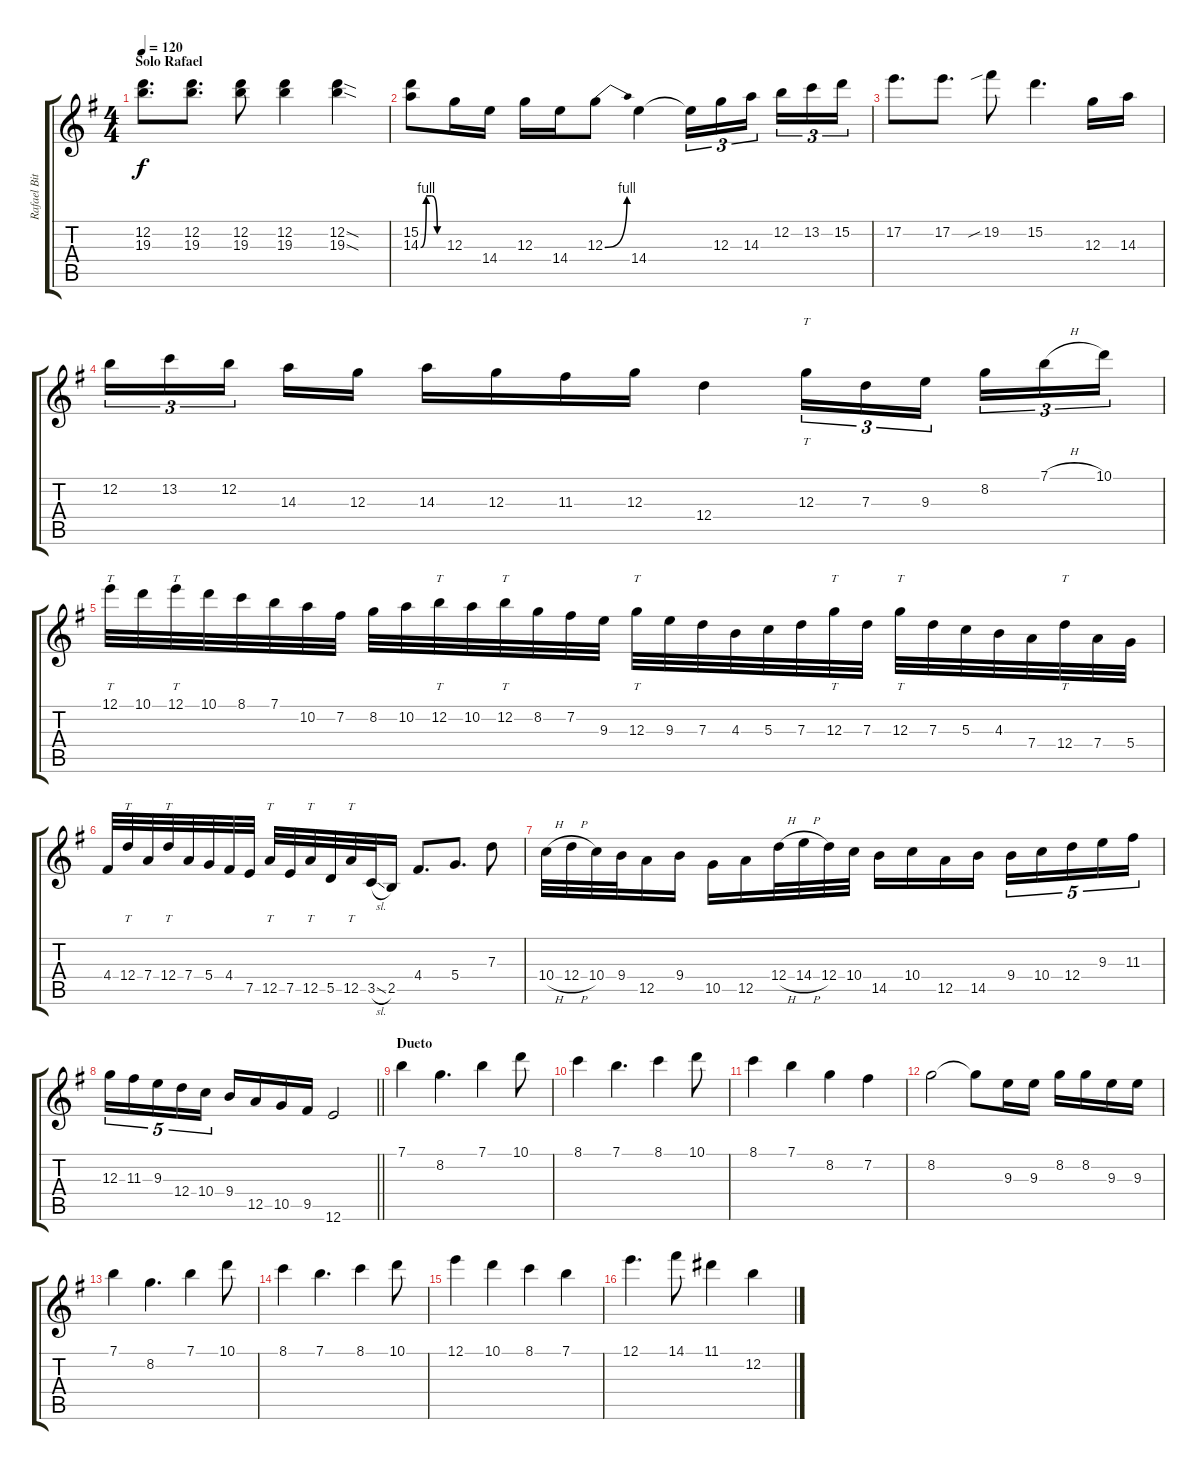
\track ("Rafael Bittencourt" "Rafael Bit") {instrument distortionguitar}
\staff {score tabs}
\tuning (E4 B3 G3 D3 A2 E2) {hide}
\ts (4 4)
\section ("" "Solo Rafael")
\tempo 120
\clef g2
\ks eminor
(12.2 19.3).8{d dy f volume 16} (12.2 19.3).8{d} (12.2 19.3).8 (12.2 19.3).4 (12.2{sod} 19.3{sod}).4 |
(15.2 14.3{be (custom 0 0 15 4 30 4 45 0 60 0)}).8 12.3.16 14.4.16 12.3.16 14.4.16 12.3{be (bend 0 0 60 4)}.8 14.4.4 14.4{t}.16{tu (3 2)} 12.3.16{tu (3 2)} 14.3.16{tu (3 2)} 12.2.16{tu (3 2)} 13.2.16{tu (3 2)} 15.2.16{tu (3 2)} |
17.2.8{d} 17.2.8{d} 19.2{sib}.8 15.2.4{d} 12.3.16 14.3.16 |
12.2.16{tu (3 2)} 13.2.16{tu (3 2)} 12.2.16{tu (3 2)} 14.3.16 12.3.16 14.3.16 12.3.16 11.3.16 12.3.16 12.4.4 12.3.16{tt tu (3 2)} 7.3.16{tu (3 2)} 9.3.16{tu (3 2)} 8.2.16{tu (3 2)} 7.1{h}.16{tu (3 2)} 10.1.16{tu (3 2)} |
12.1.32{tt} 10.1.32 12.1.32{tt} 10.1.32 8.1.32 7.1.32 10.2.32 7.2.32 8.2.32 10.2.32 12.2.32{tt} 10.2.32 12.2.32{tt} 8.2.32 7.2.32 9.3.32 12.3.32{tt} 9.3.32 7.3.32 4.3.32 5.3.32 7.3.32 12.3.32{tt} 7.3.32 12.3.32{tt} 7.3.32 5.3.32 4.3.32 7.4.32 12.4.32{tt} 7.4.32 5.4.32 |
4.4.32 12.4.32{tt} 7.4.32 12.4.32{tt} 7.4.32 5.4.32 4.4.32 7.5.32 12.5.32{tt} 7.5.32 12.5.32{tt} 5.5.32 12.5.32{tt} 3.5{sl}.32 2.5.16 4.4.8{d} 5.4.8{d} 7.3.8 |
10.4{h}.32 12.4{h}.32 10.4.32 9.4.32 12.5.16 9.4.16 10.5.16 12.5.16 12.4{h}.32 14.4{h}.32 12.4.32 10.4.32 14.5.16 10.4.16 12.5.16 14.5.16 9.4.16{tu (5 4)} 10.4.16{tu (5 4)} 12.4.16{tu (5 4)} 9.3.16{tu (5 4)} 11.3.16{tu (5 4)} |
\barLineRight lightlight
12.3.16{tu (5 4)} 11.3.16{tu (5 4)} 9.3.16{tu (5 4)} 12.4.16{tu (5 4)} 10.4.16{tu (5 4)} 9.4.16 12.5.16 10.5.16 9.5.16 12.6.2 |
\section ("" "Dueto")
7.1.4{volume 12} 8.2.4{d} 7.1.4 10.1.8 |
8.1.4 7.1.4{d} 8.1.4 10.1.8 |
8.1.4 7.1.4 8.2.4 7.2.4 |
8.2.2 8.2{t}.8 9.3.16 9.3.16 8.2.16 8.2.16 9.3.16 9.3.16 |
7.1.4 8.2.4{d} 7.1.4 10.1.8 |
8.1.4 7.1.4{d} 8.1.4 10.1.8 |
12.1.4 10.1.4 8.1.4 7.1.4 |
12.1.4{d} 14.1.8 11.1.4 12.2.4
